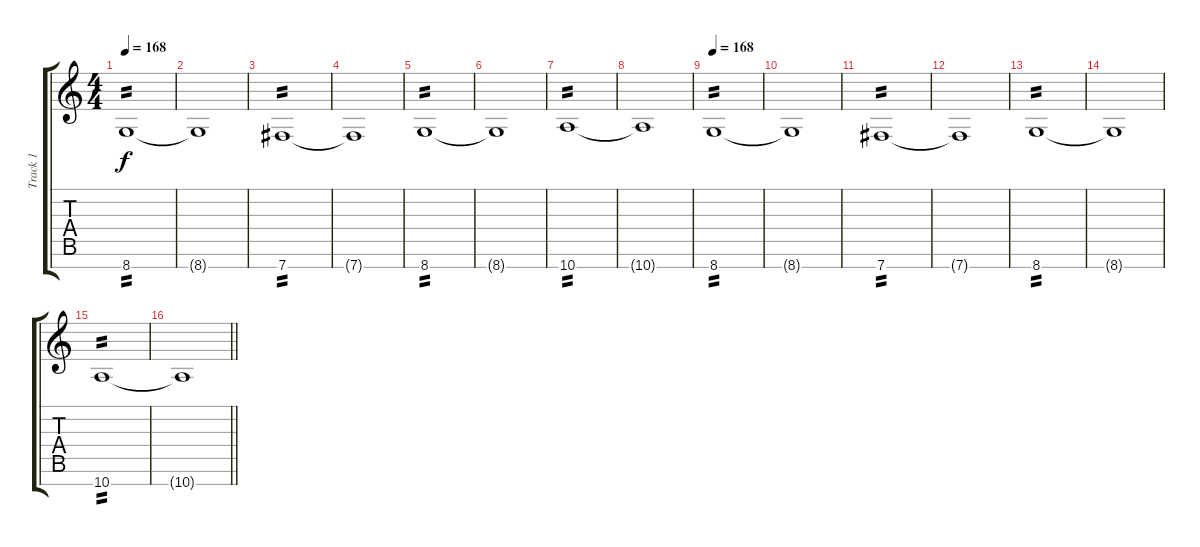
\track ("Track 1" "Track 1") {instrument distortionguitar}
\staff {score tabs}
\tuning (E4 B3 G3 D3 A2 E2 B1) {hide}
\ts (4 4)
\section ("" "")
\tempo 168
\clef g2
\ks c
8.7.1{tp 2 dy f} |
8.7{t}.1 |
7.7.1{tp 2} |
7.7{t}.1 |
8.7.1{tp 2} |
8.7{t}.1 |
10.7.1{tp 2} |
10.7{t}.1 |
\tempo 168
8.7.1{tp 2} |
8.7{t}.1 |
7.7.1{tp 2} |
7.7{t}.1 |
8.7.1{tp 2} |
8.7{t}.1 |
10.7.1{tp 2} |
\barLineRight lightlight
10.7{t}.1
